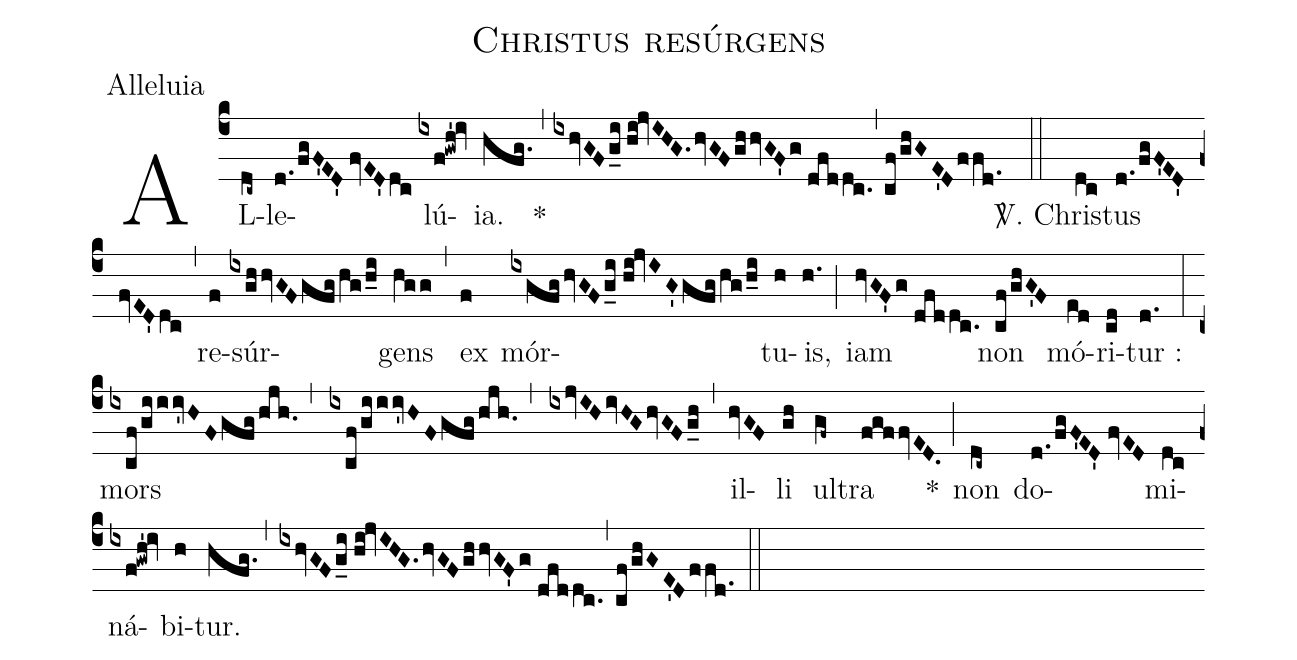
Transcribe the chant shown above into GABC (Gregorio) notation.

name:Christus resúrgens;
office-part:Alleluia;
%%
(c4) AL(dc~)le(d./fgF'ED'//fvED'dc)lú(ixf!gwh'!iv)ia.(hfg.) *(,) (ixhvGFg_i//hi!jvIHG./hvGFghhvGF'g//dfddc.,cf/ghGE'Dffd.) (::)

<sp>V/</sp>. Chri(dc)stus(d./fgF'ED'//fvED'dc) (,) re(f)súr(ixghhvGFgfg/hg/h_i)gens(hgg) (,) ex(f) mór(ixgfghvGFg_i//hi!jvIG'gfg/hg/h_i)tu(h)is,(h.) (;) iam(hvGF'g//dfddc.) non(cf/ghG'F) mó(ed)ri(cd)tur :(d.) (:)
mors(ixcf/giiiv'HF/gfg/hjh.,ixcf/giiiv'HF/gfg/hjh.,ixjvIHivHGhvGFg_h) (,) il(hvGF)li(gh) ul(gf~)tra(fgffvED.) *(;) non(dc~) do(d./fgF'ED'//fvED)mi(dc)ná(ixf!gwh'!iv)bi(h)tur.(hfg.,ixhvGFg_i//hi!jvIHG./hvGFghhvGF'g//dfddc.,cf/ghGE'Dffd.) (::)
